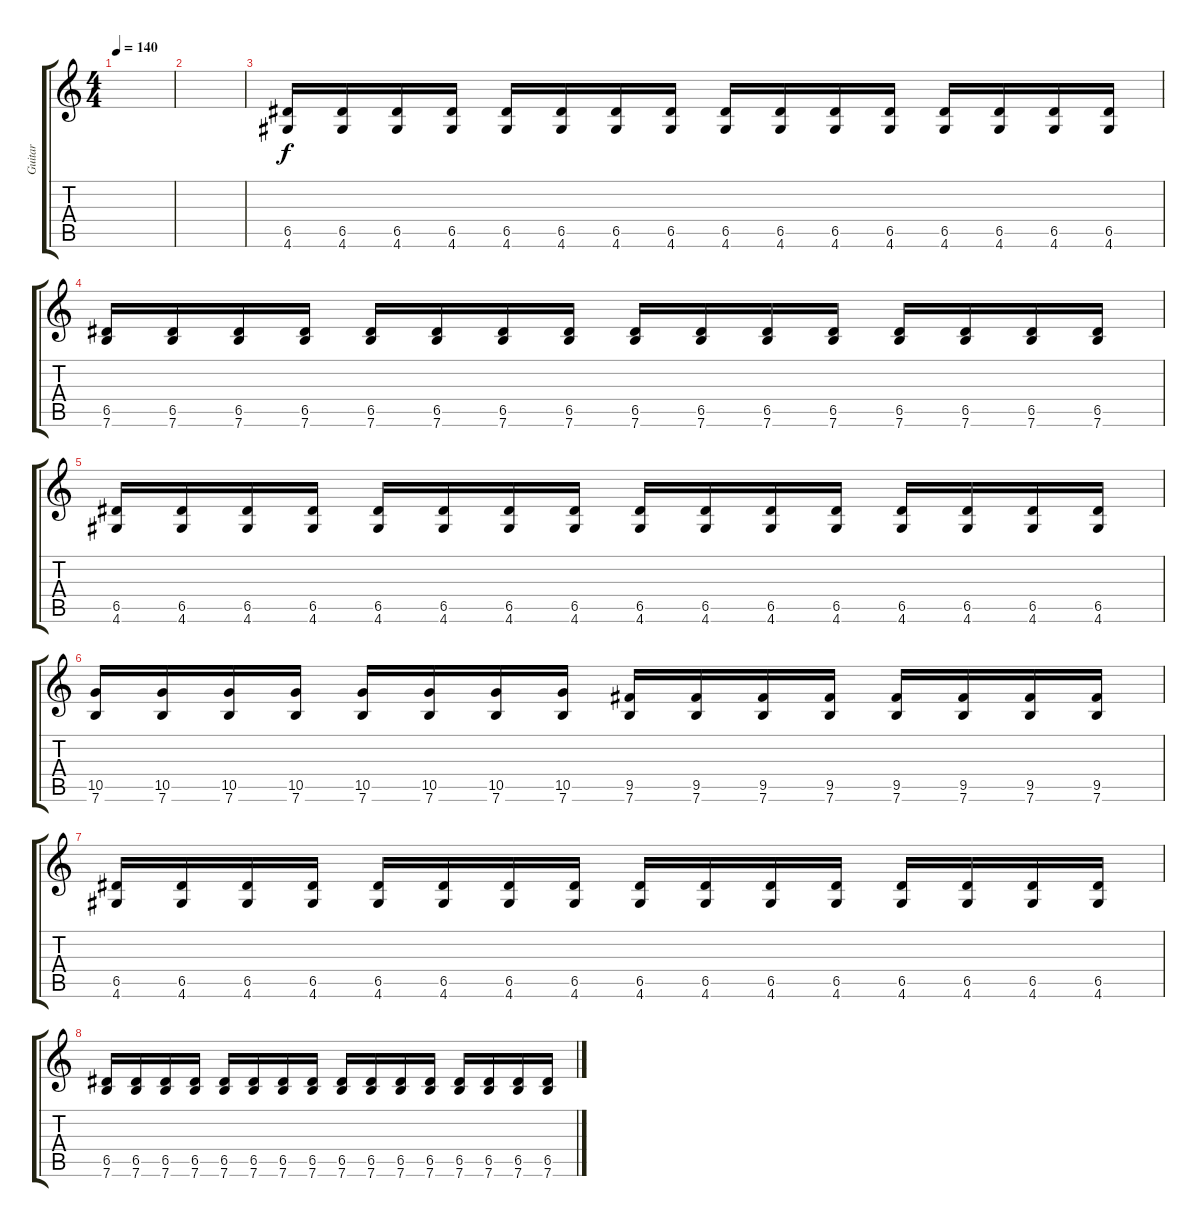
\track ("Guitar" "Guitar") {instrument distortionguitar}
\staff {score tabs}
\tuning (E4 B3 G3 D3 A2 E2) {hide}
\ts (4 4)
\tempo 140
\clef g2
\ks c
|
|
(6.5 4.6).16 (6.5 4.6).16 (6.5 4.6).16 (6.5 4.6).16 (6.5 4.6).16 (6.5 4.6).16 (6.5 4.6).16 (6.5 4.6).16 (6.5 4.6).16 (6.5 4.6).16 (6.5 4.6).16 (6.5 4.6).16 (6.5 4.6).16 (6.5 4.6).16 (6.5 4.6).16 (6.5 4.6).16 |
(6.5 7.6).16 (6.5 7.6).16 (6.5 7.6).16 (6.5 7.6).16 (6.5 7.6).16 (6.5 7.6).16 (6.5 7.6).16 (6.5 7.6).16 (6.5 7.6).16 (6.5 7.6).16 (6.5 7.6).16 (6.5 7.6).16 (6.5 7.6).16 (6.5 7.6).16 (6.5 7.6).16 (6.5 7.6).16 |
(6.5 4.6).16 (6.5 4.6).16 (6.5 4.6).16 (6.5 4.6).16 (6.5 4.6).16 (6.5 4.6).16 (6.5 4.6).16 (6.5 4.6).16 (6.5 4.6).16 (6.5 4.6).16 (6.5 4.6).16 (6.5 4.6).16 (6.5 4.6).16 (6.5 4.6).16 (6.5 4.6).16 (6.5 4.6).16 |
(10.5 7.6).16 (10.5 7.6).16 (10.5 7.6).16 (10.5 7.6).16 (10.5 7.6).16 (10.5 7.6).16 (10.5 7.6).16 (10.5 7.6).16 (9.5 7.6).16 (9.5 7.6).16 (9.5 7.6).16 (9.5 7.6).16 (9.5 7.6).16 (9.5 7.6).16 (9.5 7.6).16 (9.5 7.6).16 |
(6.5 4.6).16 (6.5 4.6).16 (6.5 4.6).16 (6.5 4.6).16 (6.5 4.6).16 (6.5 4.6).16 (6.5 4.6).16 (6.5 4.6).16 (6.5 4.6).16 (6.5 4.6).16 (6.5 4.6).16 (6.5 4.6).16 (6.5 4.6).16 (6.5 4.6).16 (6.5 4.6).16 (6.5 4.6).16 |
(6.5 7.6).16 (6.5 7.6).16 (6.5 7.6).16 (6.5 7.6).16 (6.5 7.6).16 (6.5 7.6).16 (6.5 7.6).16 (6.5 7.6).16 (6.5 7.6).16 (6.5 7.6).16 (6.5 7.6).16 (6.5 7.6).16 (6.5 7.6).16 (6.5 7.6).16 (6.5 7.6).16 (6.5 7.6).16
